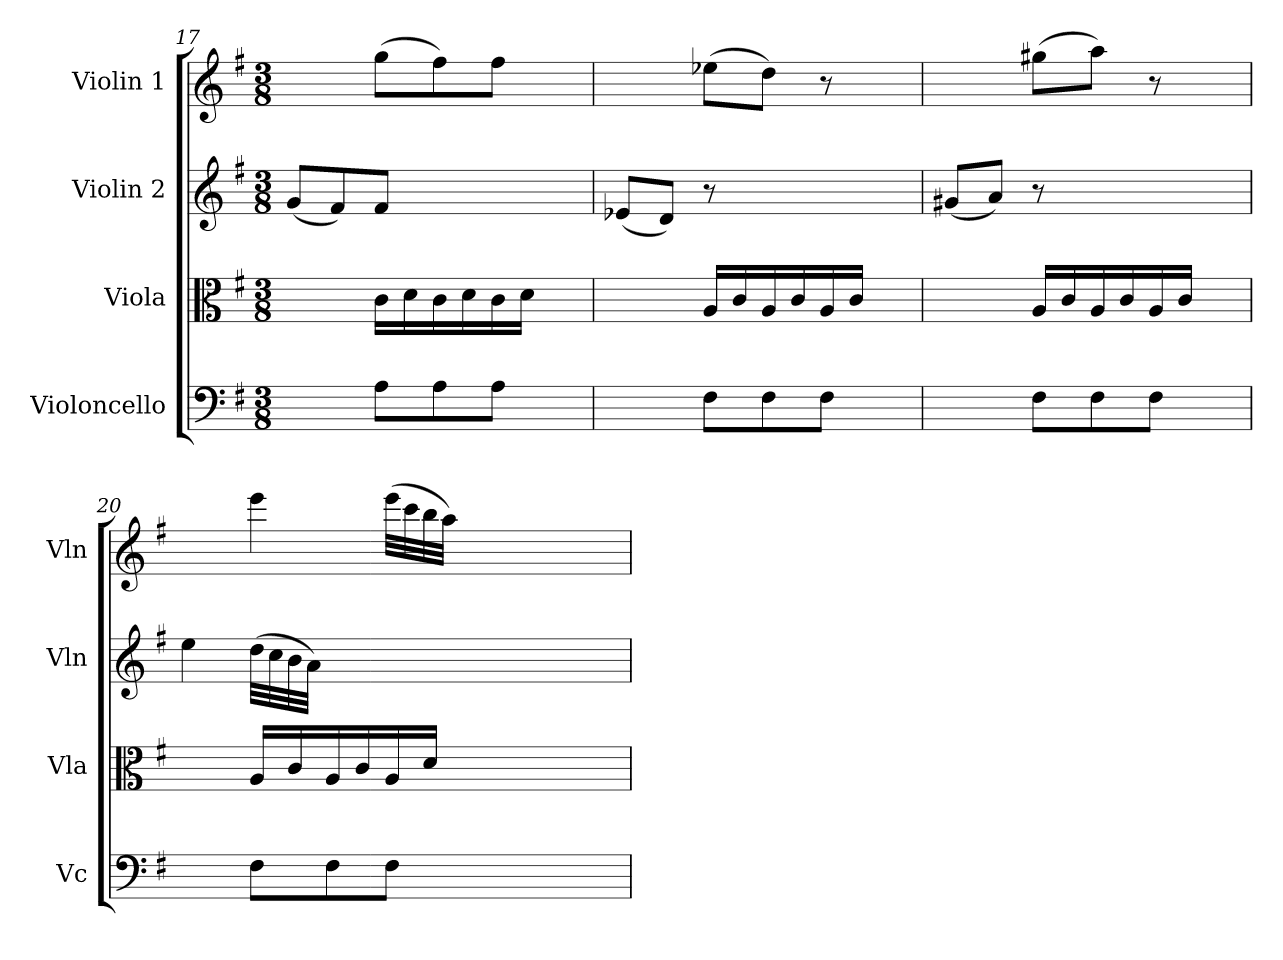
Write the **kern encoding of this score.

**kern	**kern	**kern	**kern
*part4	*part3	*part2	*part1
*staff4	*staff3	*staff2	*staff1
*I"Violoncello	*I"Viola	*I"Violin 2	*I"Violin 1
*I'Vc	*I'Vla	*I'Vln	*I'Vln
*clefF4	*clefC3	*clefG2	*clefG2
*k[f#]	*k[f#]	*k[f#]	*k[f#]
*G:	*G:	*G:	*G:
*M3/8	*M3/8	*M3/8	*M3/8
=17	=17	=17	=17
4ryy	4ryy	(8gL	4ryy
.	.	8f#)	.
8AL	16cLL	8f#J	(8ggL
.	16d	.	.
8A	16c	16ryy	8ff#)
.	16d	8ryy	.
8AJ	16c	.	8ff#J
.	16dJJ	8.ryy	.
8ryy	8ryy	.	8ryy
=18	=18	=18	=18
4ryy	4ryy	(8e-XL	4ryy
.	.	8dJ)	.
8F#L	16ALL	8r	(8ee-XL
.	16c	.	.
8F#	16A	16ryy	8ddJ)
.	16c	8ryy	.
8F#J	16A	.	8r
.	16cJJ	8.ryy	.
8ryy	8ryy	.	8ryy
=19	=19	=19	=19
4ryy	4ryy	(8g#XL	4ryy
.	.	8aJ)	.
8F#L	16ALL	8r	(8gg#XL
.	16c	.	.
8F#	16A	16ryy	8aaJ)
.	16c	8ryy	.
8F#J	16A	.	8r
.	16cJJ	8.ryy	.
8ryy	8ryy	.	8ryy
=20	=20	=20	=20
4ryy	4ryy	4ee	4ryy
8F#L	16ALL	(32ddLLL	4eee
.	.	32cc	.
.	16c	32b	.
.	.	32aJJJ)	.
8F#	16A	16ryy	.
.	16c	8ryy	.
8F#J	16A	.	(32eeeLLL
.	.	.	32ccc
.	16dJJ	8ryy	32bb
.	.	.	32aaJJJ)
2ryy	2ryy	.	2ryy
.	.	8.ryy	.
.	.	8..ryy	.
.	.	32ryy	.
=	=	=	=
*-	*-	*-	*-
